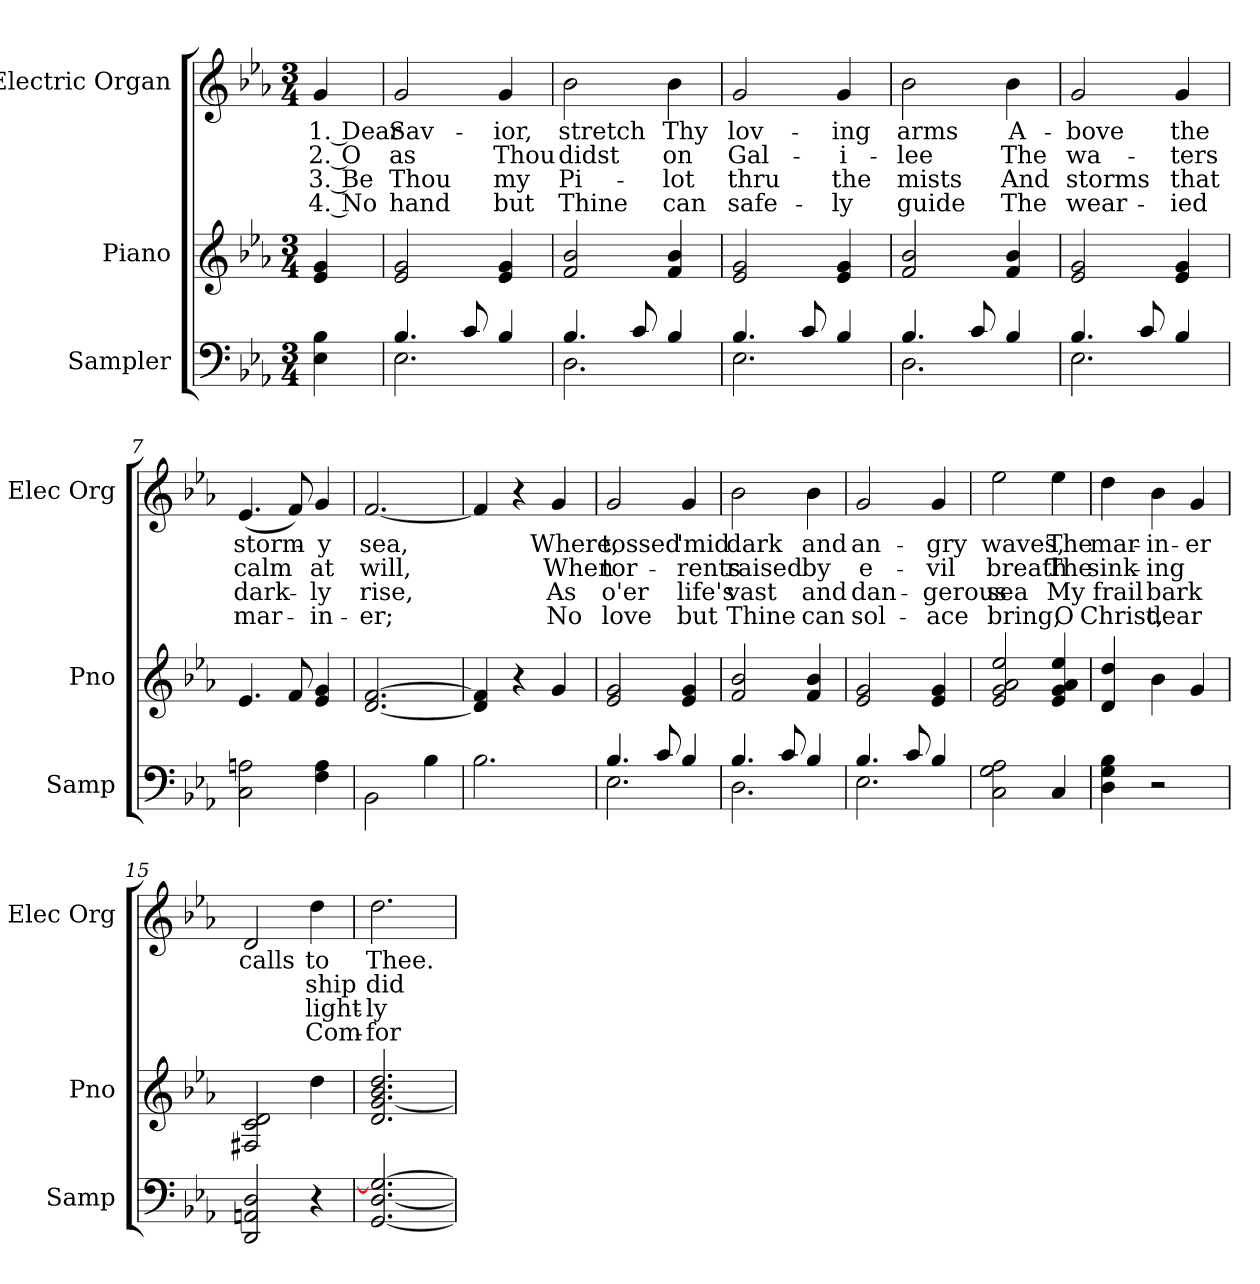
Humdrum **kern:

**kern	**kern	**kern	**text	**text	**text	**text
*part3	*part2	*part1	*part1	*part1	*part1	*part1
*staff3	*staff2	*staff1	*staff1	*staff1	*staff1	*staff1
*I"Sampler	*I"Piano	*I"Electric Organ	*	*	*	*
*I'Samp	*I'Pno	*I'Elec Org	*	*	*	*
*clefF4	*clefG2	*clefG2	*	*	*	*
*k[b-e-a-]	*k[b-e-a-]	*k[b-e-a-]	*	*	*	*
*E-:	*E-:	*E-:	*	*	*	*
*M3/4	*M3/4	*M3/4	*	*	*	*
=1	=1	=1	=1	=1	=1	=1
4E- 4B-	4e- 4g	4g	1. Dear	2. O	3. Be	4. No
=2	=2	=2	=2	=2	=2	=2
*^	*	*	*	*	*	*
4.B-/	2.E-	2e- 2g	2g	Sav-	as	Thou	hand
8c/	.	.	.	.	.	.	.
4B-/	.	4e- 4g	4g	-ior,	Thou	my	but
=3	=3	=3	=3	=3	=3	=3	=3
4.B-/	2.D	2f 2b-	2b-	stretch	didst	Pi-	Thine
8c/	.	.	.	.	.	.	.
4B-/	.	4f 4b-	4b-	Thy	on	-lot	can
=4	=4	=4	=4	=4	=4	=4	=4
4.B-/	2.E-	2e- 2g	2g	lov-	Gal-	thru	safe-
8c/	.	.	.	.	.	.	.
4B-/	.	4e- 4g	4g	-ing	-i-	the	-ly
=5	=5	=5	=5	=5	=5	=5	=5
4.B-/	2.D	2f 2b-	2b-	arms	-lee	mists	guide
8c/	.	.	.	.	.	.	.
4B-/	.	4f 4b-	4b-	A-	The	And	The
=6	=6	=6	=6	=6	=6	=6	=6
4.B-/	2.E-	2e- 2g	2g	-bove	wa-	storms	wear-
8c/	.	.	.	.	.	.	.
4B-/	.	4e- 4g	4g	the	-ters	that	-ied
*v	*v	*	*	*	*	*	*
=7	=7	=7	=7	=7	=7	=7
2C 2An	4.e-	(4.e-	storm-	calm	dark-	mar-
.	8f	8f)	.	.	.	.
4F 4A	4e- 4g	4g	-y	at	-ly	-in-
=8	=8	=8	=8	=8	=8	=8
2BB-\	[2.d [2.f	[2.f	sea,	will,	rise,	-er;
4B-	.	.	.	.	.	.
=9	=9	=9	=9	=9	=9	=9
2.B-	4d] 4f]	4f]	.	.	.	.
.	4r	4r	.	.	.	.
.	4g	4g	Where,	When	As	No
=10	=10	=10	=10	=10	=10	=10
*^	*	*	*	*	*	*
4.B-/	2.E-	2e- 2g	2g	tossed	tor-	o'er	love
8c/	.	.	.	.	.	.	.
4B-/	.	4e- 4g	4g	'mid	-rents	life's	but
=11	=11	=11	=11	=11	=11	=11	=11
4.B-/	2.D	2f 2b-	2b-	dark	raised	vast	Thine
8c/	.	.	.	.	.	.	.
4B-/	.	4f 4b-	4b-	and	by	and	can
=12	=12	=12	=12	=12	=12	=12	=12
4.B-/	2.E-	2e- 2g	2g	an-	e-	dan-	sol-
8c/	.	.	.	.	.	.	.
4B-/	.	4e- 4g	4g	-gry	-vil	-gerous	-ace
*v	*v	*	*	*	*	*	*
=13	=13	=13	=13	=13	=13	=13
2C 2G 2A-	2e- 2g 2a- 2ee-	2ee-	waves,	breath	sea	bring,
4C	4e- 4g 4a- 4ee-	4ee-	The	The	My	O
=14	=14	=14	=14	=14	=14	=14
4D 4G 4B-	4d 4dd	4dd	mar-	sink-	frail	Christ,
2r	4b-	4b-	-in-	-ing	bark	dear
.	4g	4g	-er	-	-	-
=15	=15	=15	=15	=15	=15	=15
2DD 2AAn 2D	2F#X 2c 2d	2d	calls	-	-	-
4r	4dd	4dd	to	ship	light-	Com-
=16	=16	=16	=16	=16	=16	=16
[2.GG [2.D 2.G_	2.d [2.g 2.b- 2.dd	2.dd	Thee.	did	-ly	-for-
=	=	=	=	=	=	=
*-	*-	*-	*-	*-	*-	*-
